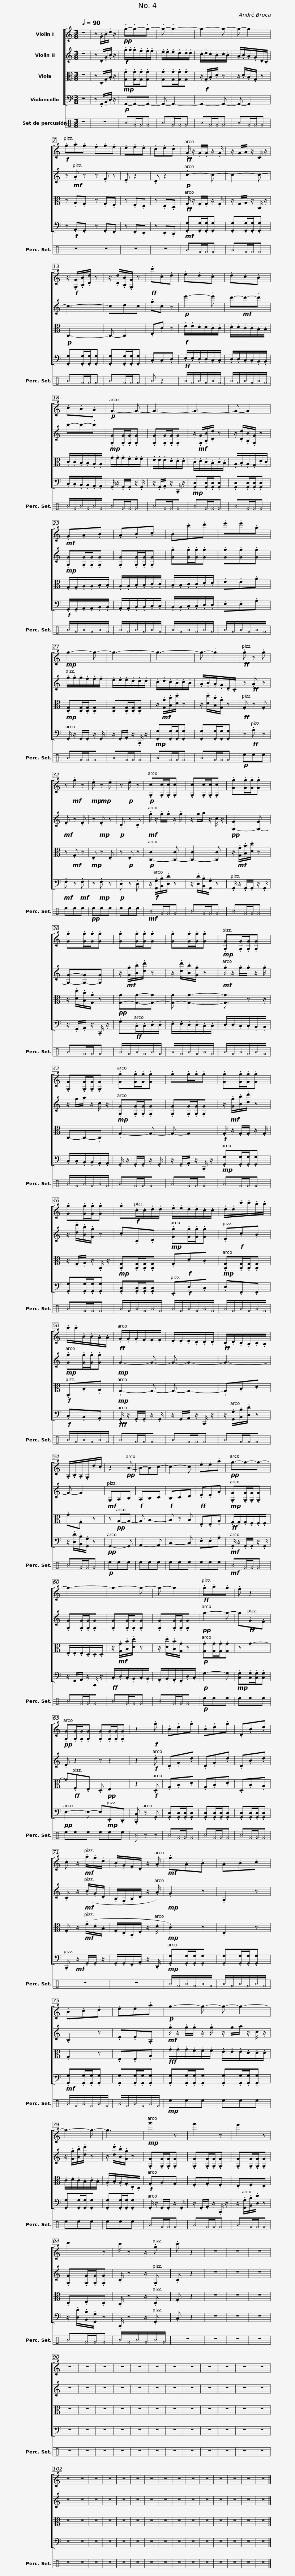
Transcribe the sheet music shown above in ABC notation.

X:1
%%score [ 1 2 3 4 ] 5
L:1/8
Q:1/4=90
M:3/8
I:linebreak $
K:C
V:1 treble
V:2 treble
V:3 alto
V:4 bass
V:5 perc
K:none
V:1
 z3 | z .G/.B/.d/ z/ |!pp! .g-.g-.g- | .g- .g2- | g2- g- | %5
 g- g2 |!f! .g.a.g | .f.g.f | .e.f.e |$ .d.e.d | %10
!ff! .G/ z/ .G/.G/ z/ .G/ | z/ G/A/ z/ C/ z/ | z/!f! .[G,G]/.[B,B]/.[Dd]/ z | z/ .[Dd]/.[B,B]/.[G,G]/ z |!ff! .c'.c.d | %15
 .e.d.c | .d.c.B |$ .c.B.A |!p! G2- G- | G3- | %20
 G3- | G- G2 |!mf! .G.A.B |$ .A.B.c | .B.c'.d' | %25
 .e'.e'.a |!mp! g2- g- | g3- | g3- |$ g- .g2 | %30
!ff! .g z .g | z!mf! .g z |!mp!!mp! .e z .e | z!p! .e z |!p! .[G,c].[G,c]/.[G,c]/.[G,c] | %35
 .[G,c].[G,c]/.[G,c]/.[G,c] |$ .[Gg].[Gg]/.[Gg]/.[Gg] | .[Gg].[Gg]/.[Gg]/.[Gg] | .[Gg].[Gg]/.[Gg]/.[Gg] | .[Gg].[Gg]/.[Gg]/.[Gg] | %40
!mp! .[G,G].[G,G]/.[G,G]/.[G,G] | .[G,G].[G,G]/.[G,G]/.[G,G] |$ .[Gg].[Gg]/.[Gg]/.[Gg] | .g.g/.g/.g | .[Gg].[Gg]/.[Gg]/.[Gg] | %45
 .[Gg].[Gg]/.[Gg]/.[Gg] | .g!f!.c/.c/.d/.d/ | .e/.e/.d/.d/.c/.c/ |$ .d/.d/.c'/.c'/.b/.b/ | .c'/.c'/.B/.B/.A/.A/ | %50
!ff! .G/.G/.G/.F/.F/.F/ | .E/.E/.E/.D/.D/.D/ |!ff! .C/.D/.C/.B,/.C/.B,/ | .A,/.B,/.A,/.G,/.d/.c/ |$ z2!pp! B- | %55
 B-Bc- | c2- c | .e.e.a |!pp! g-g-g- | g3- | %60
 g2- g- |$ g- g2 |!ff! .g.a.g | .f z2 |!pp! .[G,G].[G,G]/.[G,G]/.[G,G] | %65
 .[G,G].[G,G]/.[G,G]/.[G,G] | z2!f! .g | .B.d.g | .B.d.g | .D.B.d |$ %70
 .c z/!mf! .a/.g/.d/ | .B/.G/.F/.D/ z/ .A/ |!mf! .g.A.B | .A.B.c | .B.c.d | %75
 .e.e.a |!p! g2- g- |$ g- g2- | g2- g- | g3 | %80
!mp! g'2 z | f'2 z | e'2 z |$ d'2 z | c'/ z z/ .g | %85
 .c' z2 | z3 | z3 | z3 | z3 | %90
 z3 | z3 | z3 | z3 | z3 | %95
 z3 | z3 |$ z3 | z3 | z3 | %100
 z3 | z3 | z3 | z3 | z3 | %105
 z3 | z3 | z3 | z3 | z3 | %110
 z3 | z3 | z3 | z3 | z3 |$ %115
 z3 |] %116
V:2
 z3 | z .D/.G/.B/ z/ |!f! .g/.g/.g/.f/.f/.f/ | .e/.e/.e/.d/.d/.d/ | .c/.d/.c/.B/.c/.B/ | %5
 .A/.B/.A/.G/.D/.C/ | z!mf! .A z | z .F z | .E z2 |$ .D z2 | %10
!p! .c2- c- | c2- c- | c3- | cdc | .g.c z | %15
!p! e'2- .e' | d'-!mf!d'-.d' |$ c'-c'-.c' |!mp! .[G,G].[G,G]/.[G,G]/.[G,G] | .[G,G].[G,G]/.[G,G]/.[G,G] | %20
 z/!mf! .[G,G]/.[B,B]/.[Dd]/ z | z/ .[Dd]/.[B,B]/.[G,G]/ z |!mp! .[G,G].[G,G]/.[G,G]/.[G,G] |$ .[G,G].[G,G]/.[G,G]/.[G,G] | .[Gg].[Gg]/.[Gg]/.[Gg] | %25
 .[Gg].[Gg].[Gg] | .g/.g/.g/.f/.f/.f/ | .e/.e/.e/.d/.d/.d/ | .c/.d/.c/.B/.c/.B/ |$ .A/.B/.A/.G/.D/.C/ | %30
 z!ff! .A z |!mf! .F z .F | z!mp! .F z |!p! .D z .D |!mf! .g/ z/ .g/.g/ z/ .g/ | %35
 z/ g/a/ z/ c/ z/ |$!pp! [G,-G]2 [G,-G] | [G,G]-[G,-G][G,G] | z/!mf! .[Gg]/.[Bb]/.[dd']/ z | z/ .[dd']/.[Bb]/.[Gg]/ z | %40
!mf! .g/ z/ .g/.g/ z/ .g/ | z/ g/a/ z/ c/ z/ |$!mp! .[G,G].[G,G]/.[G,G]/.[G,G] | .[G,G].[G,G]/.[G,G]/.[G,G] | z/!mf! .[Gg]/.[Bb]/.[dd']/ z | %45
 z/ .[dd']/.[Bb]/.[Gg]/ z | .c.C.D |!mp! .[Gg].[Gg]/.[Gg]/.[Gg] |$ .E!f!.c.B |!mp! .[Gg].[Gg]/.[Gg]/.[Gg] | %50
!mp! G2- G- | G- G2- | G3- | G- G2 |$!mf! G,A,B, | %55
!f! A,B,C |!f! B,CD |!ff! .E.E.A |!mp! .[G,G].[G,G]/.[G,G]/.[G,G] | .[G,G].[G,G]/.[G,G]/.[G,G] | %60
 .[G,G].[G,G]/.[G,G]/.[G,G] |$ .[G,G].[G,G]/.[G,G]/.[G,G] |!pp! g2- g- | g!ff!.G.F | .E z2 | %65
 z z2 | z2!f! .d | .D.G.d | .D.G.d | .D.B.d |$ %70
 .C z/!mf! (.B/.G/.D/ | .B,/.G,/.B,/.D/ z/ .A/) |!mp! .G2 z | .A,2 z | .B,2 z | %75
 .E.E.A, |!mf! .g/ z/ .g/.g/ z/ .g/ |$ z/ g/a/ z/ c/ z/ | z/ .[Gg]/.[Bb]/.[dd']/ z | z/ .[dd']/.[Bb]/.[Gg]/ z | %80
 .[G,G].[G,G]/.[G,G]/.[G,G] | .[G,G].[G,G]/.[G,G]/.[G,G] | .[G,G].[G,G]/.[G,G]/.[G,G] |$ .[G,G].[G,G]/.[G,G]/.[G,G] | .C/ z z/ .G, | %85
 .C z2 | z3 | z3 | z3 | z3 | %90
 z3 | z3 | z3 | z3 | z3 | %95
 z3 | z3 |$ z3 | z3 | z3 | %100
 z3 | z3 | z3 | z3 | z3 | %105
 z3 | z3 | z3 | z3 | z3 | %110
 z3 | z3 | z3 | z3 | z3 |$ %115
 z3 |] %116
V:3
 z3 | z .D,/.G,/.B,/ z/ |!mp! .[G,G].[G,G]/.[G,G]/.[G,G] | .[G,G].[G,G]/.[G,G]/.[G,G] | z/!f! .G,/.B,/.D/ z | %5
 z/ .D/.B,/.G,/ z | z .A,.G, | z .G,.F, | z .F,.E, |$ z .E,.D, | %10
!ff! .G,/ z/ .G,/.G,/ z/ .G,/ | z/ G,/A,/ z/ C,/ z/ |!p! C,3- | C,- C,2 | .E,.C z | %15
!f! .E/.E/.D/.D/.C/.C/ | .D/.D/.C/.C/.B,/.B,/ |$ .C/.C/.B,/.B,/.A,/.A,/ | .G/.G/.G/.F/.F/.F/ | .E/.E/.E/.D/.D/.D/ | %20
 .C/.D/.C/.B,/.C/.B,/ | .A,/.B,/.A,/.G,/.D/.C/ | .G,/.G,/.A,/.A,/.B,/.B,/ |$ .A,/.A,/.B,/.B,/.C/.C/ | .B,/.B,/.C/.C/.D/.D/ | %25
 .E.E.A |!mp! .[D,G,].[D,G,]/.[D,G,]/.[D,G,] | .[D,G,].[D,G,]/.[D,G,]/.[D,G,] | z/!mf! .[G,G]/.[B,B]/.[Dd]/ z |$ z/ .[Dd]/.[B,B]/.[G,G]/ z | %30
!ff! .G, z .G, | z!mf! .G, z |!mp! .E, z .E, | z!p! .E, z |!p! [C,-C]2 [C,-C] | %35
 [C,-C]2 [C,C] |$ z/!mf! .[G,G]/.[B,B]/.[Dd]/ z | z/ .[Dd]/.[B,B]/.[G,G]/ z |!pp! [G,-G][G,G]-[G,-G] | [G,-G] [G,G]2- | %40
 [G,G]3/2 z z/ | C,-C,-.C, |$ .G,2- G,- | G,- G,2 |!f! .G,/ z/ .G,/.G,/ z/ .G,/ | %45
 z/ .G,/.A,/ z/ .C,/ z/ |!mp! .[C,G,].[C,G,]/.[C,G,]/.[C,G,] | .G,!f!.D.C |$!mp! .[C,G,].[C,G,]/.[C,G,]/.[C,G,] |!f! .C,.B,.A, | %50
!mp! .G,2- G,- | G,- G,2- | .G,.B,.D | .G.G, z |$ z!pp! A,-A,- | %55
 A, B,2- | B,- z B, | .E,.E,.A, |!ff! .G,/.G,/.G,/.F,/.F,/.F,/ | .E,/.E,/.E,/.D,/.D,/.D,/ | %60
 z/!mf! .[G,G]/.[B,B]/.[Dd]/ z |$ z/ .[Dd]/.[B,B]/.[G,G]/ z |!p! .[G,G].[G,G]/.[G,G]/.[G,G] | z G2- | G!ff!.F,.E, | %65
 .D,!pp! E,2 | z2!f! .D, | .G,.B,.D | .G,.B,.D | .D,.B,.A, |$ %70
 .G, z/!mf! (.F/.D/.B,/ | .G,/.E,/.C,/.F,/ z/ .D/ |!mp! .C2) z | .E,2 z | .G,2 z | %75
 .E,.E,.A, |!fff! .G/.G/.G/.F/.F/.F/ |$ .E/.E/.E/.D/.D/.D/ | .C/.D/.C/.B,/.C/.B,/ | .A,/.B,/.A,/.G,/.D,/.C,/ | %80
!f! .G,.A,.G, | .F,.G,.F, | .E,.F,.E, |$ .D,.E,.D, | .C,/ z z/ .D, | %85
 .G, z2 | z3 | z3 | z3 | z3 | %90
 z3 | z3 | z3 | z3 | z3 | %95
 z3 | z3 |$ z3 | z3 | z3 | %100
 z3 | z3 | z3 | z3 | z3 | %105
 z3 | z3 | z3 | z3 | z3 | %110
 z3 | z3 | z3 | z3 | z3 |$ %115
 z3 |] %116
V:4
 z3 | z .G,,/.B,,/.D,/ z/ |!p! G,,-G,,-G,,- | G,,- G,,2- | G,,2- G,,- | %5
 G,,- G,,2 | z!f! .A,,.G,, | z .G,,.F,, | z .F,,.E,, |$ z .E,,.D,, | %10
!mf! .[G,,G,].[G,,G,]/.[G,,G,]/.[G,,G,] | .[G,,G,].[G,,G,]/.[G,,G,]/.[G,,G,] | .[G,,G,].[G,,G,]/.[G,,G,]/.[G,,G,] | .[G,,G,].[G,,G,]/.[G,,G,]/.[G,,G,] | .C,.C,.D, | %15
!ff! .E,/.E,/.D,/.D,/.C,/.C,/ | .D,/.D,/.C,/.C,/.B,,/.B,,/ |$ .C,/.C,/.B,,/.B,,/.A,,/.A,,/ | .G,,/ z/ .G,,/.G,,/ z/ .G,,/ | z/ .G,,/.A,,/ z/ .C,,/ z/ | %20
!mp! .[G,,D,].[G,,D,]/.[G,,D,]/.[G,,D,] | .[G,,D,].[G,,D,]/.[G,,D,]/.[G,,D,] |!f! .G,,/.G,,/.A,,/.A,,/.B,,/.B,,/ |$ .A,,/.A,,/.B,,/.B,,/.C,/.C,/ | .B,,/.B,,/.C,/.C,/.D,/.D,/ | %25
 .E,.E,.A, | .G,,/ z/ .G,,/.G,,/ z/ .G,,/ | z/ .G,,/.A,,/ z/ .C,,/ z/ |!mp! .[G,,G,].[G,,G,]/.[G,,G,]/.[G,,G,] |$ .[G,,G,].[G,,G,]/.[G,,G,]/.[G,,G,] | %30
 z!ff! .A, z |!mf! .F, z!mf! .F, | z!mp! .F, z |!p! .D, z .D, | z/!f! .[G,,G,]/.[B,,B,]/.[D,D]/ z | %35
 z/ .[D,D]/.[B,,B,]/.[G,,G,]/ z |$ .G,,/ z/ .G,,/.G,,/ z/ .G,,/ | z/ .G,,/.A,,/ z/ .C,,/ z/ | .G,!ff!.C,/.C,/.D,/.D,/ | .E,/.E,/.D,/.D,/.C,/.C,/ | %40
 .D,/.D,/.C,/.C,/.B,,/.B,,/ | .C,/.C,/.B,,/.B,,/.A,,/.A,,/ |$ .G,,/ z/ .G,,/.G,,/ z/ .G,,/ | z/ .G,,/.A,,/ z/ .C,,/ z/ |!mp! .[G,,G,].[G,,G,]/.[G,,G,]/.[G,,G,] | %45
 .[G,,G,].[G,,G,]/.[G,,G,]/.[G,,G,] | .[G,,C,].[G,,C,]/.[G,,C,]/.[G,,C,] | .E,,!f!.D,.C, |$ .D,.F,,.F,, |!f! .C,.B,,.A,, | %50
!fff! .G,,/ z/ .G,,/.G,,/ z/ .G,,/ | z/ G,,/A,,/ z/ C,,/ z/ | z/ .[G,,G,]/.[B,,B,]/.[D,D]/ z | z/ .[D,D]/.[B,,B,]/.[G,,G,]/ z |$!pp! G,,2- G,, | %55
 A,,2- A,, | C,2- C, | .E,.E,.A, |!mf! .G,,/ z/ .G,,/.G,,/ z/ .G,,/ | z/ G,,/A,,/ z/ C,,/ z/ | %60
!ff! .C,/.D,/.C,/.B,,/.C,/.B,,/ |$ .A,,/.B,,/.A,,/.G,,/.D,/.C,/ |!p! G,2- G, |!mp! .[C,G,].[C,G,]/.[C,G,]/.[C,G,] |!pp! E,2- E,- | %65
 E,!mp!.E,,.D,, | .[C,,C,] z .G,, | .[G,,D,].[G,,D,]/.[G,,D,]/.[G,,D,] | .[G,,D,].[G,,D,]/.[G,,D,]/.[G,,D,] | .[G,,D,].[G,,D,]/.[G,,D,]/.[G,,D,] |$ %70
 .C,,!mf! z/ .G,,/.G,,/ z/ | .G,,/.G,,/.F,,/.A,,/ z/ .D,,/ |!mp! .[G,,G,].[G,,G,]/.[G,,G,]/.[G,,G,] | .[G,,G,].[G,,G,]/.[G,,G,]/.[G,,G,] |!mf! .[G,,G,].[G,,G,]/.[G,,G,]/.[G,,G,] | %75
 .[G,,G,].[G,,G,]/.[G,,G,]/.[G,,G,] | .[G,,G,].[G,,G,]/.[G,,G,]/.[G,,G,] |$ .[G,,G,].[G,,G,]/.[G,,G,]/.[G,,G,] | .[G,,G,].[G,,G,]/.[G,,G,]/.[G,,G,] | .[G,,G,].[G,,G,]/.[G,,G,]/.[G,,G,] | %80
 .G,,/ z/ .G,,/.G,,/ z/ .G,,/ | z/ .G,,/.A,,/ z/ .C,,/ z/ | z/ .[G,,G,]/.[B,,B,]/.[D,D]/ z |$ z/ .[D,D]/.[B,,B,]/.[G,,G,]/ z | .C,,/ z z/ .G,, | %85
 .C, z2 | z3 | z3 | z3 | z3 | %90
 z3 | z3 | z3 | z3 | z3 | %95
 z3 | z3 |$ z3 | z3 | z3 | %100
 z3 | z3 | z3 | z3 | z3 | %105
 z3 | z3 | z3 | z3 | z3 | %110
 z3 | z3 | z3 | z3 | z3 |$ %115
 z3 |] %116
V:5
 z3 | z3 | ^B^G/^G/^G | ^B^G/^G/^G | ^B^G/^G/^G | %5
 ^B^G/^G/^G | z3 | z3 | z3 |$ z3 | %10
 ^B^G/^G/^G | ^B^G/^G/^G | ^B^G/^G/^G | ^B^G/^G/^G | ^B z2 | %15
 ^B/^G/^B/^G/^B/^G/ | ^B/^G/^B/^G/^B/^G/ |$ ^B/^G/^B/^G/^B/^G/ | ^B^G/^G/^G | ^B^G/^G/^G | %20
 ^B^G/^G/^G | ^B^G/^G/^G | ^B/^G/^B/^G/^B/^G/ |$ ^B/^G/^B/^G/^B/^G/ | ^B/^G/^B/^G/^B/^G/ | %25
 ^B/^G/^B/^G/^B/^G/ | ^B^G/^G/^G | ^B^G/^G/^G | ^B^G/^G/^G |$ ^B^G/^G/^G | %30
!p! eee | eee |!pp! eee | eee |!mf! ^B^G/^G/^G | %35
 ^B^G/^G/^G |$ ^B^G/^G/^G | ^B^G/^G/^G | ^B/^G/^B/^G/^B/^G/ | ^B/^G/^B/^G/^B/^G/ | %40
 ^B/^G/^B/^G/^B/^G/ | ^B/^G/^B/^G/^B/^G/ |$ ^B^G/^G/^G | ^B^G/^G/^G | ^B^G/^G/^G | %45
 ^B^G/^G/^G | ^B/^G/^B/^G/^B/^G/ | ^B/^G/^B/^G/^B/^G/ |$ ^B/^G/^B/^G/^B/^G/ | ^B/^G/^B/^G/^B/^G/ | %50
 ^B^G/^G/^G | ^B^G/^G/^G | ^B^G/^G/^G | ^B^G/^G/^G |$!p! eee | %55
 eee | eee | eee |!mf! ^B^G/^G/^G | ^B^G/^G/^G | %60
 ^B^G/^G/^G |$ ^B^G/^G/^G |!p! eee | eee | eee | %65
 eee | ^B z z | ^B^G/^G/^G | ^B^G/^G/^G | ^B^G/^G/^G |$ %70
 z3 | z3 | ^B/^G/^B/^G/^B/^G/ | ^B/^G/^B/^G/^B/^G/ | ^B/^G/^B/^G/^B/^G/ | %75
 ^B/^G/^B/^G/^B/^G/ |!mp! eee |$ eee | eee | eee | %80
 ^B^G/^G/^G | ^B^G/^G/^G | ^B^G/^G/^G |$ ^B^G/^G/^G | ^B/^G/^B/^G/^B/^G/ | %85
 z3 | z3 | z3 | z3 | z3 | %90
 z3 | z3 | z3 | z3 | z3 | %95
 z3 | z3 |$ z3 | z3 | z3 | %100
 z3 | z3 | z3 | z3 | z3 | %105
 z3 | z3 | z3 | z3 | z3 | %110
 z3 | z3 | z3 | z3 | z3 |$ %115
 z3 |] %116
